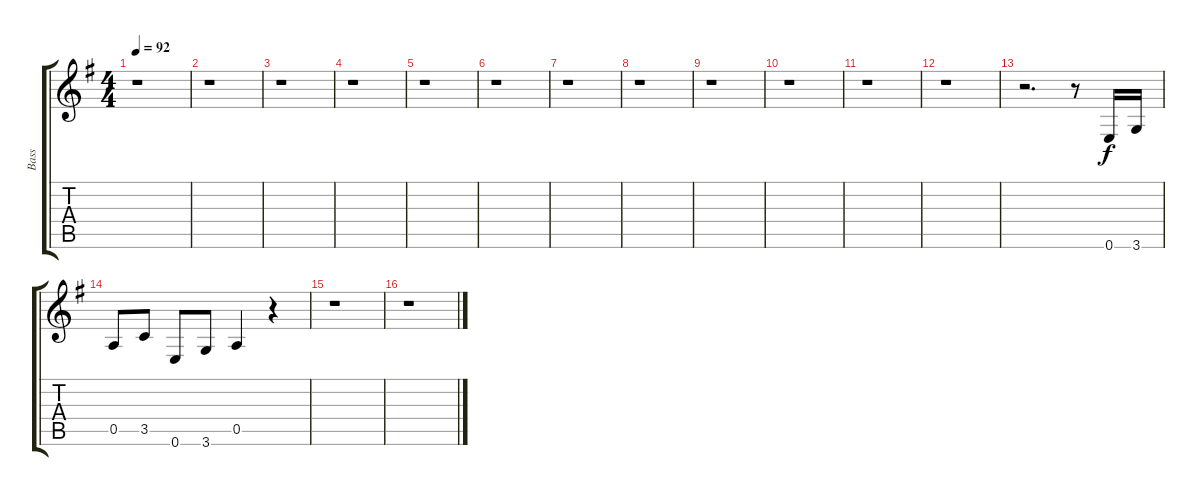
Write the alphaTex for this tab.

\track ("Bass" "Bass") {instrument acousticbass}
\staff {score tabs}
\tuning (E4 B3 G3 D3 A2 E2) {hide}
\ts (4 4)
\tempo 92
\clef g2
\ks g
r.1{dy f instrument acousticbass} |
r.1 |
r.1 |
r.1 |
r.1 |
r.1 |
r.1 |
r.1 |
r.1 |
r.1 |
r.1 |
r.1 |
r.2{d} r.8 0.6.16 3.6.16 |
0.5.8 3.5.8 0.6.8 3.6.8 0.5.4 r.4 |
r.1 |
r.1
